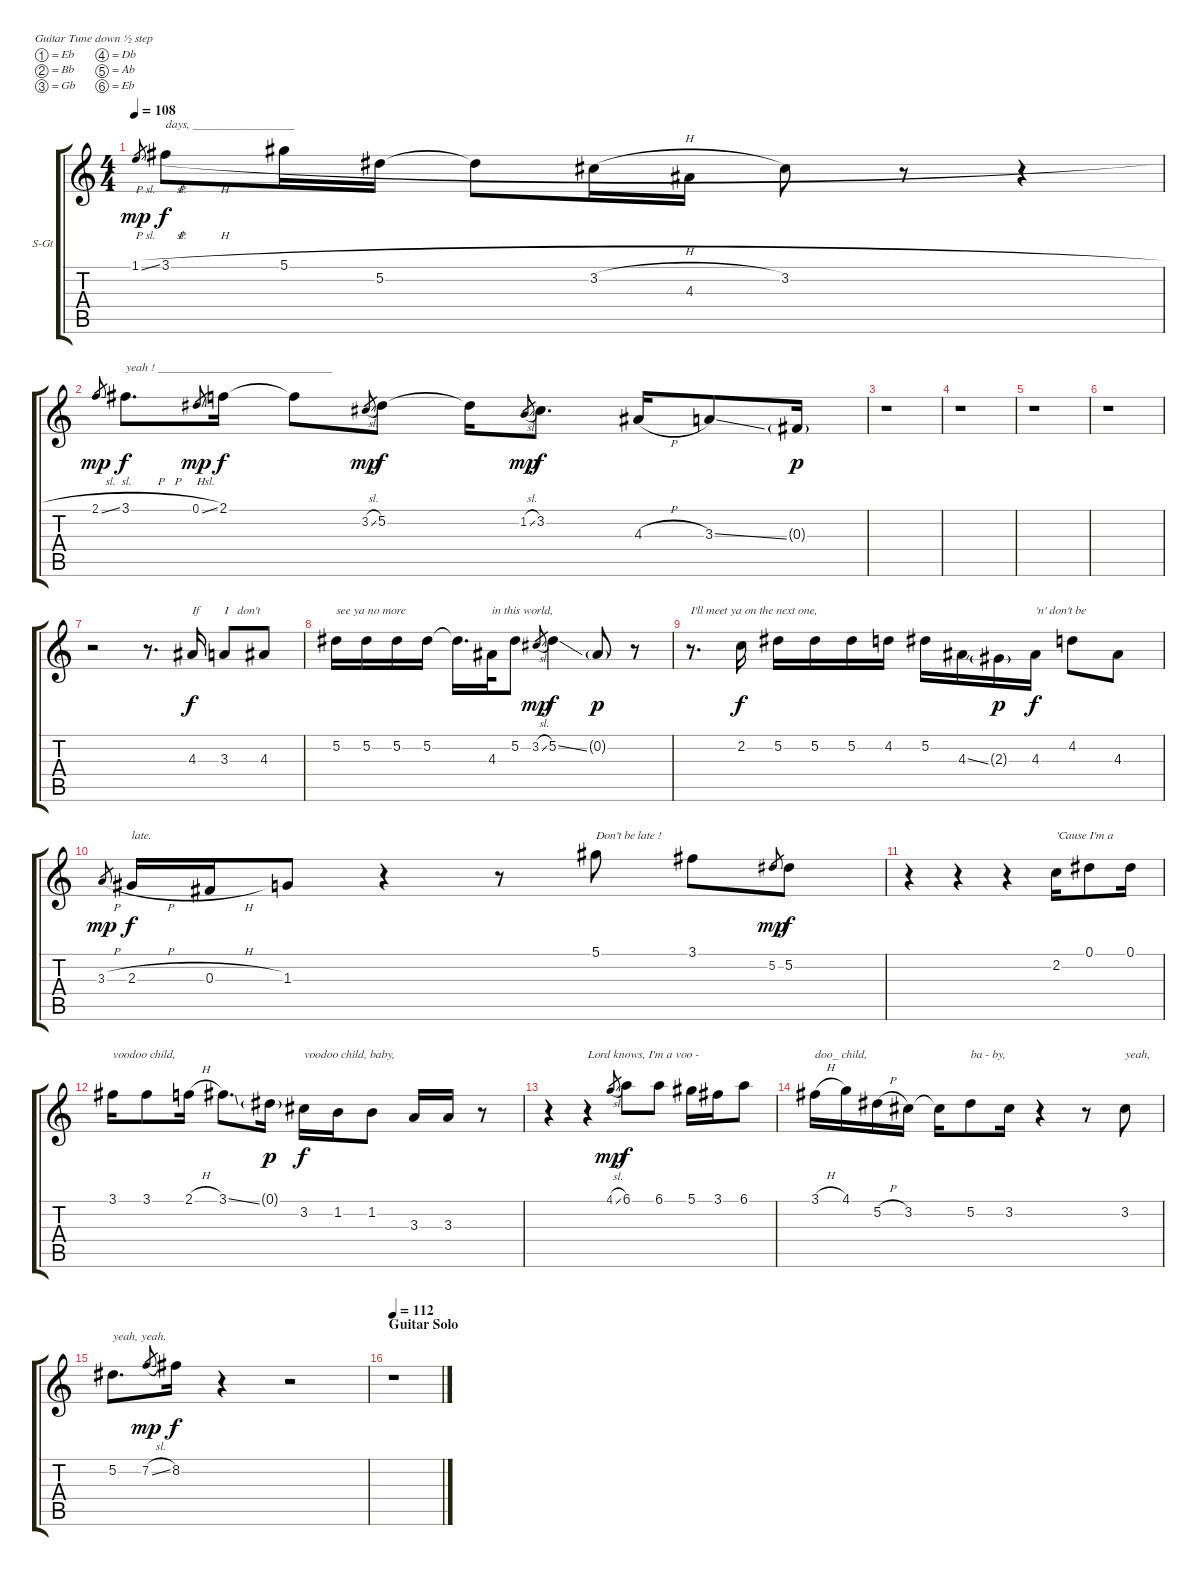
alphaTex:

\bracketExtendMode groupsimilarinstruments
\firstSystemTrackNameOrientation horizontal
\otherSystemsTrackNameOrientation horizontal
\track ("Vocal" "S-Gt") {instrument flute}
\staff {score tabs}
\tuning (Eb4 Bb3 Gb3 Db3 Ab2 Eb2)
\displaytranspose 12
\ts (4 4)
\tempo 108
\clef g2
\ks c
1.1{sl}.8{gr dy mp} 3.1{h}.8{txt "days, _________________" dy f} 5.1{h}.16 5.2.16 5.2{t}.8 3.2{h}.16 4.3.16 3.2.8 r.8 r.4 |
2.1{sl}.8{gr dy mp} 3.1{h}.8{d txt "yeah ! _____________________________" dy f} 0.1{sl}.8{gr dy mp} 2.1.16{dy f} 2.1{t}.8 3.2{sl}.8{gr dy mp} 5.2.8{dy f} 5.2{t}.16 1.2{sl}.8{gr dy mp} 3.2.8{d dy f} 4.3{h}.16 3.3{ss}.8 0.3{g}.16{dy p} |
r.1 |
r.1 |
r.1 |
r.1 |
r.2 r.8{d} 4.3.16{txt "If" dy f} 3.3.8{txt "I   don't"} 4.3.8 |
5.2.16{txt "see ya no more"} 5.2.16 5.2.16 5.2.16 5.2{t}.16{d} 4.3.32{txt "in this world,"} 5.2.8 3.2{sl}.8{gr dy mp} 5.2{ss}.4{dy f} 0.2{g}.8{dy p} r.8 |
r.8{d txt "I'll meet ya on the next one,"} 2.2.16{dy f} 5.2.16 5.2.16 5.2.16 4.2.16 5.2.16 4.3{ss}.16 2.3{g}.16{dy p} 4.3.16{txt "'n' don't be" dy f} 4.2.8 4.3.8 |
3.3{h}.8{gr dy mp} 2.3{h}.16{txt "late." dy f} 0.3{h}.16 1.3.8 r.4 r.8 5.1.8{txt "Don't be late !"} 3.1.8 5.2.8{gr dy mp} 5.2.8{dy f} |
r.4 r.4 r.4 2.2.16{txt "'Cause I'm a"} 0.1.8 0.1.16 |
3.1.16{txt "voodoo child,"} 3.1.8 2.1{h}.16 3.1{ss}.8{d} 0.1{g}.16{dy p} 3.2.16{txt "voodoo child, baby," dy f} 1.2.16 1.2.8 3.3.16 3.3.16 r.8 |
r.4 r.4{txt "Lord knows, I'm a voo -"} 4.1{sl}.8{gr dy mp} 6.1.8{dy f} 6.1.8 5.1.16 3.1.16 6.1.8 |
3.1{h}.16{txt "doo_ child,"} 4.1.16 5.2{h}.16 3.2.16 3.2{t}.16 5.2.8{txt "ba - by,"} 3.2.16 r.4 r.8 3.2.8{txt "yeah,"} |
5.2.8{d txt "yeah, yeah."} 7.2{sl}.8{gr dy mp} 8.2.16{dy f} r.4 r.2 |
\section ("" "Guitar Solo")
\tempo 112
r.1
